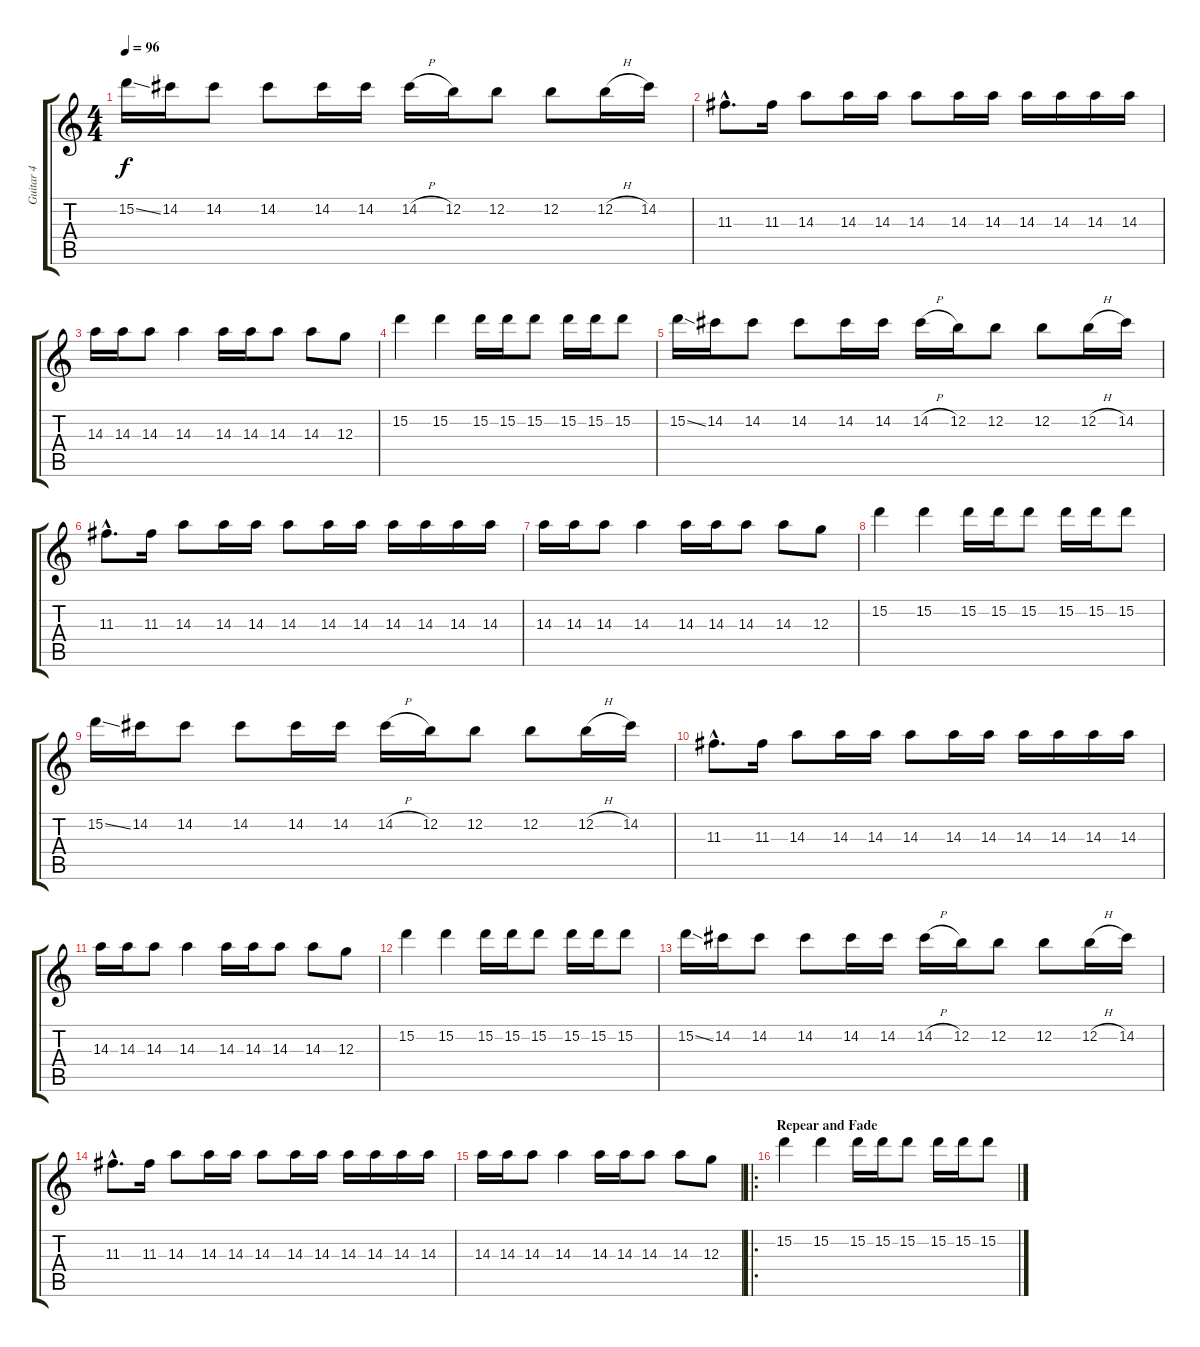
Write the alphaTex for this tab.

\track ("Guitar 4" "Guitar 4") {instrument distortionguitar}
\staff {score tabs}
\tuning (E4 B3 G3 D3 A2 E2) {hide}
\ts (4 4)
\tempo 96
\clef g2
\ks c
15.2{ss}.16{dy f} 14.2.16 14.2.8 14.2.8 14.2.16 14.2.16 14.2{h}.16 12.2.16 12.2.8 12.2.8 12.2{h}.16 14.2.16 |
11.3{hac}.8{d} 11.3.16 14.3.8 14.3.16 14.3.16 14.3.8 14.3.16 14.3.16 14.3.16 14.3.16 14.3.16 14.3.16 |
14.3.16 14.3.16 14.3.8 14.3.4 14.3.16 14.3.16 14.3.8 14.3.8 12.3.8 |
15.2.4 15.2.4 15.2.16 15.2.16 15.2.8 15.2.16 15.2.16 15.2.8 |
15.2{ss}.16 14.2.16 14.2.8 14.2.8 14.2.16 14.2.16 14.2{h}.16 12.2.16 12.2.8 12.2.8 12.2{h}.16 14.2.16 |
11.3{hac}.8{d} 11.3.16 14.3.8 14.3.16 14.3.16 14.3.8 14.3.16 14.3.16 14.3.16 14.3.16 14.3.16 14.3.16 |
14.3.16 14.3.16 14.3.8 14.3.4 14.3.16 14.3.16 14.3.8 14.3.8 12.3.8 |
15.2.4 15.2.4 15.2.16 15.2.16 15.2.8 15.2.16 15.2.16 15.2.8 |
15.2{ss}.16 14.2.16 14.2.8 14.2.8 14.2.16 14.2.16 14.2{h}.16 12.2.16 12.2.8 12.2.8 12.2{h}.16 14.2.16 |
11.3{hac}.8{d} 11.3.16 14.3.8 14.3.16 14.3.16 14.3.8 14.3.16 14.3.16 14.3.16 14.3.16 14.3.16 14.3.16 |
14.3.16 14.3.16 14.3.8 14.3.4 14.3.16 14.3.16 14.3.8 14.3.8 12.3.8 |
15.2.4 15.2.4 15.2.16 15.2.16 15.2.8 15.2.16 15.2.16 15.2.8 |
15.2{ss}.16 14.2.16 14.2.8 14.2.8 14.2.16 14.2.16 14.2{h}.16 12.2.16 12.2.8 12.2.8 12.2{h}.16 14.2.16 |
11.3{hac}.8{d} 11.3.16 14.3.8 14.3.16 14.3.16 14.3.8 14.3.16 14.3.16 14.3.16 14.3.16 14.3.16 14.3.16 |
14.3.16 14.3.16 14.3.8 14.3.4 14.3.16 14.3.16 14.3.8 14.3.8 12.3.8 |
\ro
\section ("" "Repear and Fade")
15.2.4 15.2.4 15.2.16 15.2.16 15.2.8 15.2.16 15.2.16 15.2.8
